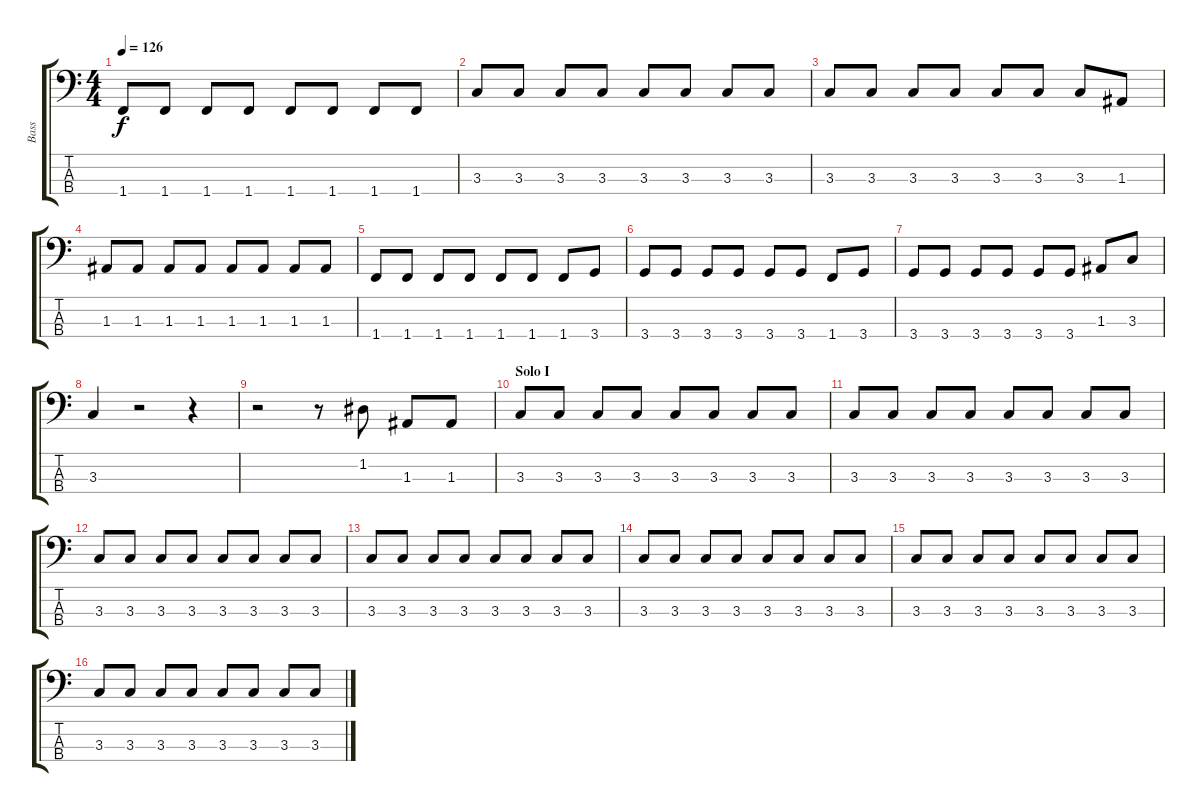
\track ("Bass" "Bass") {instrument fretlessbass}
\staff {score tabs}
\tuning (G2 D2 A1 E1) {hide}
\ts (4 4)
\tempo 126
\clef f4
\ks c
1.4.8{dy f} 1.4.8 1.4.8 1.4.8 1.4.8 1.4.8 1.4.8 1.4.8 |
3.3.8 3.3.8 3.3.8 3.3.8 3.3.8 3.3.8 3.3.8 3.3.8 |
3.3.8 3.3.8 3.3.8 3.3.8 3.3.8 3.3.8 3.3.8 1.3.8 |
1.3.8 1.3.8 1.3.8 1.3.8 1.3.8 1.3.8 1.3.8 1.3.8 |
1.4.8 1.4.8 1.4.8 1.4.8 1.4.8 1.4.8 1.4.8 3.4.8 |
3.4.8 3.4.8 3.4.8 3.4.8 3.4.8 3.4.8 1.4.8 3.4.8 |
3.4.8 3.4.8 3.4.8 3.4.8 3.4.8 3.4.8 1.3.8 3.3.8 |
3.3.4 r.2 r.4 |
r.2 r.8 1.2.8 1.3.8 1.3.8 |
\section ("" "Solo I")
3.3.8 3.3.8 3.3.8 3.3.8 3.3.8 3.3.8 3.3.8 3.3.8 |
3.3.8 3.3.8 3.3.8 3.3.8 3.3.8 3.3.8 3.3.8 3.3.8 |
3.3.8 3.3.8 3.3.8 3.3.8 3.3.8 3.3.8 3.3.8 3.3.8 |
3.3.8 3.3.8 3.3.8 3.3.8 3.3.8 3.3.8 3.3.8 3.3.8 |
3.3.8 3.3.8 3.3.8 3.3.8 3.3.8 3.3.8 3.3.8 3.3.8 |
3.3.8 3.3.8 3.3.8 3.3.8 3.3.8 3.3.8 3.3.8 3.3.8 |
3.3.8 3.3.8 3.3.8 3.3.8 3.3.8 3.3.8 3.3.8 3.3.8
